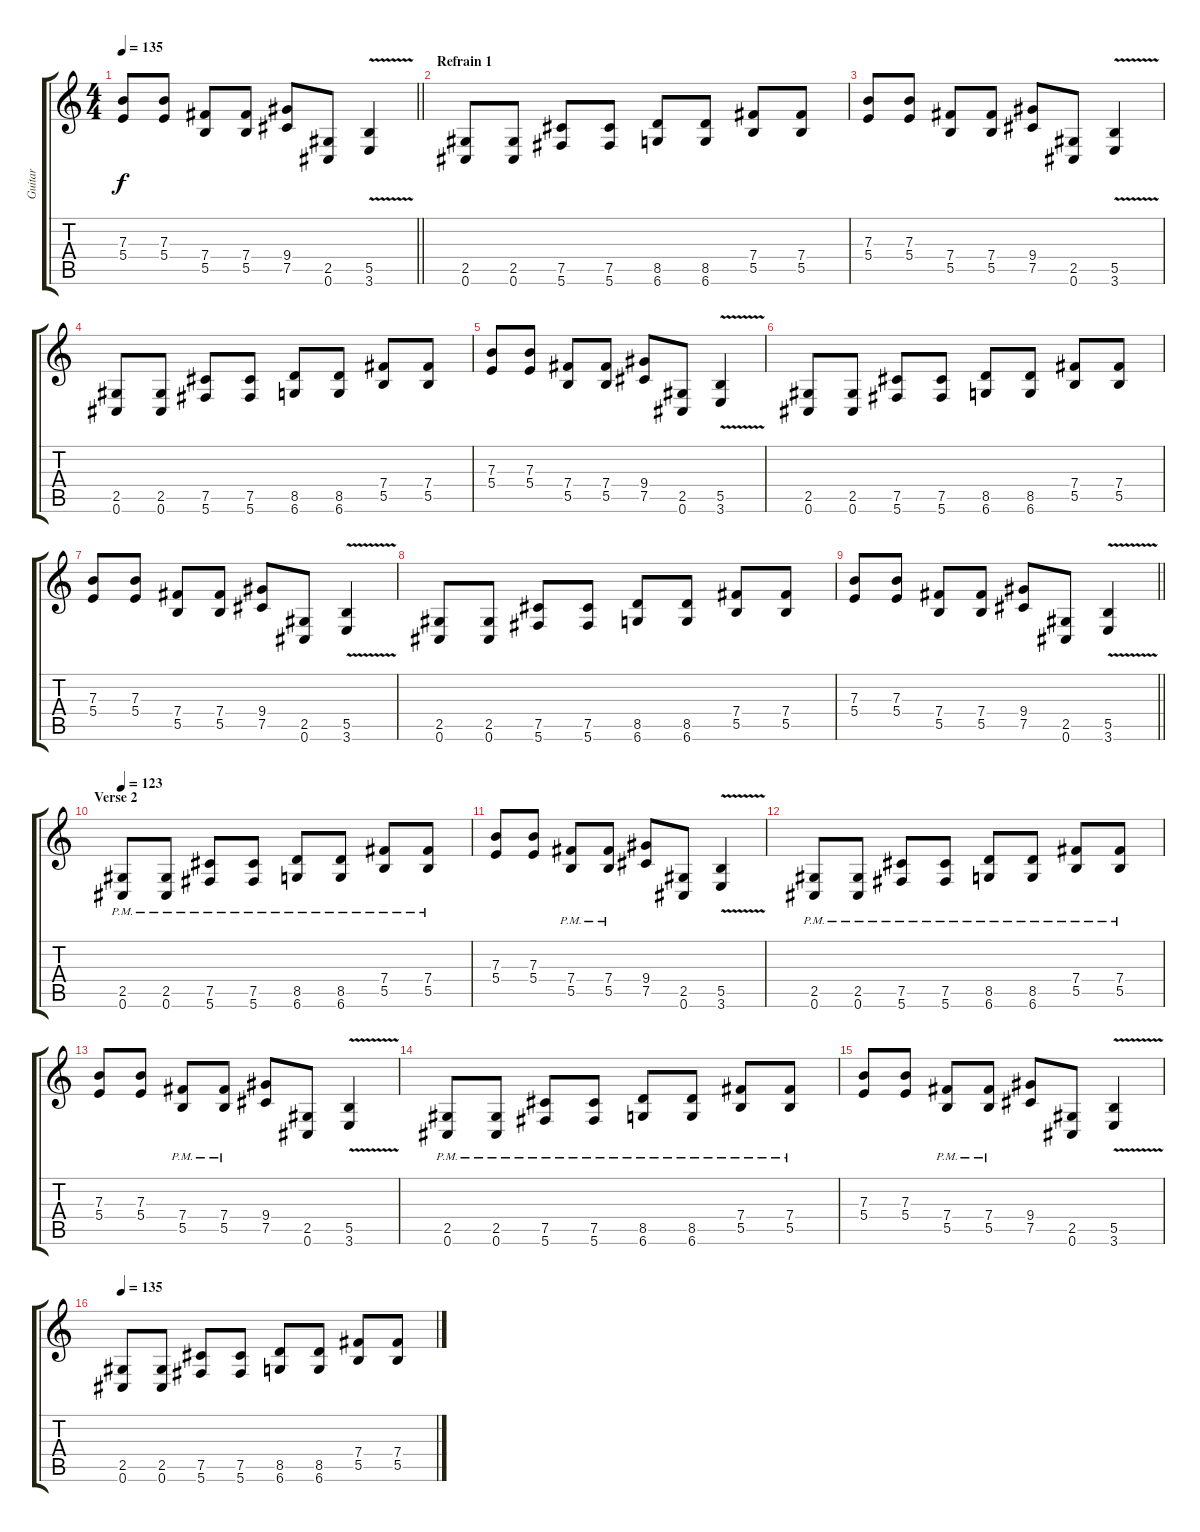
\track ("Guitar" "Guitar") {instrument distortionguitar}
\staff {score tabs}
\tuning (Db4 Ab3 E3 B2 Gb2 Db2) {hide}
\ts (4 4)
\tempo 135
\clef g2
\barLineRight lightlight
\ks c
(7.3 5.4).8{dy f} (7.3 5.4).8 (7.4 5.5).8 (7.4 5.5).8 (9.4 7.5).8 (2.5 0.6).8 (5.5{v} 3.6).4 |
\section ("" "Refrain 1")
(2.5 0.6).8 (2.5 0.6).8 (7.5 5.6).8 (7.5 5.6).8 (8.5 6.6).8 (8.5 6.6).8 (7.4 5.5).8 (7.4 5.5).8 |
(7.3 5.4).8 (7.3 5.4).8 (7.4 5.5).8 (7.4 5.5).8 (9.4 7.5).8 (2.5 0.6).8 (5.5{v} 3.6).4 |
(2.5 0.6).8 (2.5 0.6).8 (7.5 5.6).8 (7.5 5.6).8 (8.5 6.6).8 (8.5 6.6).8 (7.4 5.5).8 (7.4 5.5).8 |
(7.3 5.4).8 (7.3 5.4).8 (7.4 5.5).8 (7.4 5.5).8 (9.4 7.5).8 (2.5 0.6).8 (5.5{v} 3.6).4 |
(2.5 0.6).8 (2.5 0.6).8 (7.5 5.6).8 (7.5 5.6).8 (8.5 6.6).8 (8.5 6.6).8 (7.4 5.5).8 (7.4 5.5).8 |
(7.3 5.4).8 (7.3 5.4).8 (7.4 5.5).8 (7.4 5.5).8 (9.4 7.5).8 (2.5 0.6).8 (5.5{v} 3.6).4 |
(2.5 0.6).8 (2.5 0.6).8 (7.5 5.6).8 (7.5 5.6).8 (8.5 6.6).8 (8.5 6.6).8 (7.4 5.5).8 (7.4 5.5).8 |
\barLineRight lightlight
(7.3 5.4).8 (7.3 5.4).8 (7.4 5.5).8 (7.4 5.5).8 (9.4 7.5).8 (2.5 0.6).8 (5.5{v} 3.6).4 |
\section ("" "Verse 2")
\tempo 123
(2.5{pm} 0.6{pm}).8 (2.5{pm} 0.6{pm}).8 (7.5{pm} 5.6{pm}).8 (7.5{pm} 5.6{pm}).8 (8.5{pm} 6.6{pm}).8 (8.5{pm} 6.6{pm}).8 (7.4{pm} 5.5{pm}).8 (7.4{pm} 5.5{pm}).8 |
(7.3 5.4).8 (7.3 5.4).8 (7.4{pm} 5.5{pm}).8 (7.4{pm} 5.5{pm}).8 (9.4 7.5).8 (2.5 0.6).8 (5.5{v} 3.6).4 |
(2.5{pm} 0.6{pm}).8 (2.5{pm} 0.6{pm}).8 (7.5{pm} 5.6{pm}).8 (7.5{pm} 5.6{pm}).8 (8.5{pm} 6.6{pm}).8 (8.5{pm} 6.6{pm}).8 (7.4{pm} 5.5{pm}).8 (7.4{pm} 5.5{pm}).8 |
(7.3 5.4).8 (7.3 5.4).8 (7.4{pm} 5.5{pm}).8 (7.4{pm} 5.5{pm}).8 (9.4 7.5).8 (2.5 0.6).8 (5.5{v} 3.6).4 |
(2.5{pm} 0.6{pm}).8 (2.5{pm} 0.6{pm}).8 (7.5{pm} 5.6{pm}).8 (7.5{pm} 5.6{pm}).8 (8.5{pm} 6.6{pm}).8 (8.5{pm} 6.6{pm}).8 (7.4{pm} 5.5{pm}).8 (7.4{pm} 5.5{pm}).8 |
(7.3 5.4).8 (7.3 5.4).8 (7.4{pm} 5.5{pm}).8 (7.4{pm} 5.5{pm}).8 (9.4 7.5).8 (2.5 0.6).8 (5.5{v} 3.6).4 |
\tempo 135
(2.5 0.6).8 (2.5 0.6).8 (7.5 5.6).8 (7.5 5.6).8 (8.5 6.6).8 (8.5 6.6).8 (7.4 5.5).8 (7.4 5.5).8
